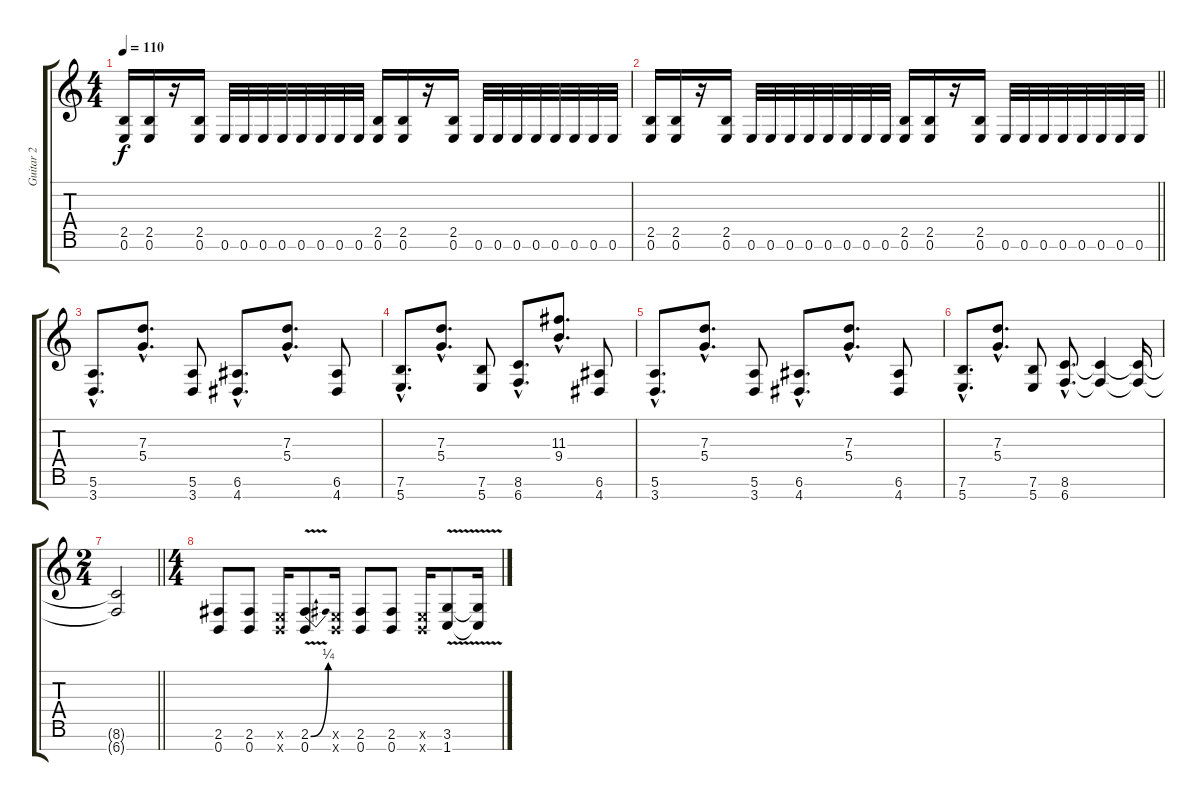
\track ("Guitar 2" "Guitar 2") {instrument overdrivenguitar}
\staff {score tabs}
\tuning (E4 B3 G3 D3 A2 E2 B1) {hide}
\ts (4 4)
\tempo 110
\clef g2
\ks c
(2.5 0.6).16{dy f} (2.5 0.6).16 r.16 (2.5 0.6).16 0.6.32 0.6.32 0.6.32 0.6.32 0.6.32 0.6.32 0.6.32 0.6.32 (2.5 0.6).16 (2.5 0.6).16 r.16 (2.5 0.6).16 0.6.32 0.6.32 0.6.32 0.6.32 0.6.32 0.6.32 0.6.32 0.6.32 |
\barLineRight lightlight
(2.5 0.6).16 (2.5 0.6).16 r.16 (2.5 0.6).16 0.6.32 0.6.32 0.6.32 0.6.32 0.6.32 0.6.32 0.6.32 0.6.32 (2.5 0.6).16 (2.5 0.6).16 r.16 (2.5 0.6).16 0.6.32 0.6.32 0.6.32 0.6.32 0.6.32 0.6.32 0.6.32 0.6.32 |
(5.6{hac} 3.7{hac}).8{d} (7.3{hac} 5.4{hac}).8{d} (5.6 3.7).8 (6.6{hac} 4.7{hac}).8{d} (7.3{hac} 5.4{hac}).8{d} (6.6 4.7).8 |
(7.6{hac} 5.7{hac}).8{d} (7.3{hac} 5.4{hac}).8{d} (7.6 5.7).8 (8.6{hac} 6.7{hac}).8{d} (11.3{hac} 9.4{hac}).8{d} (6.6 4.7).8 |
(5.6{hac} 3.7{hac}).8{d} (7.3{hac} 5.4{hac}).8{d} (5.6 3.7).8 (6.6{hac} 4.7{hac}).8{d} (7.3{hac} 5.4{hac}).8{d} (6.6 4.7).8 |
(7.6{hac} 5.7{hac}).8{d} (7.3{hac} 5.4{hac}).8{d} (7.6 5.7).8 (8.6{hac} 6.7{hac}).8{d} (8.6{t} 6.7{t}).4 (8.6{t} 6.7{t}).16 |
\ts (2 4)
\barLineRight lightlight
(8.6{t} 6.7{t}).2 |
\ts (4 4)
(2.6 0.7).8 (2.6 0.7).8 (0.6{x} 0.7{x}).16 (2.6{be (bend 0 0 60 1) v} 0.7).8 (0.6{x} 0.7{x}).16 (2.6 0.7).8 (2.6 0.7).8 (0.6{x} 0.7{x}).16 (3.6{v} 1.7{v}).8 (3.6{t} 1.7{t}).16
